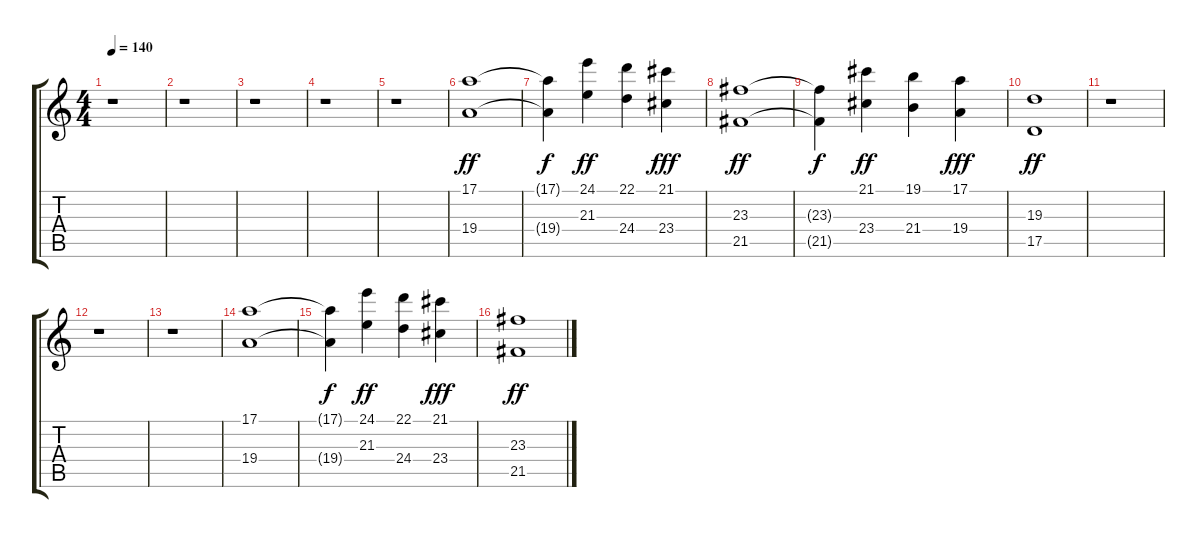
\track "" {instrument stringensemble1}
\staff {score tabs}
\tuning (E4 B3 G3 D3 A2 E2) {hide}
\ts (4 4)
\tempo 140
\clef g2
\ks c
r.1{dy f} |
r.1 |
r.1 |
r.1 |
r.1 |
(17.1 19.4).1{dy ff} |
(17.1{t} 19.4{t}).4{dy f} (24.1 21.3).4{dy ff} (22.1 24.4).4 (21.1 23.4).4{dy fff} |
(23.3 21.5).1{dy ff} |
(23.3{t} 21.5{t}).4{dy f} (21.1 23.4).4{dy ff} (19.1 21.4).4 (17.1 19.4).4{dy fff} |
(19.3 17.5).1{dy ff} |
r.1 |
r.1 |
r.1 |
(17.1 19.4).1 |
(17.1{t} 19.4{t}).4{dy f} (24.1 21.3).4{dy ff} (22.1 24.4).4 (21.1 23.4).4{dy fff} |
(23.3 21.5).1{dy ff}
